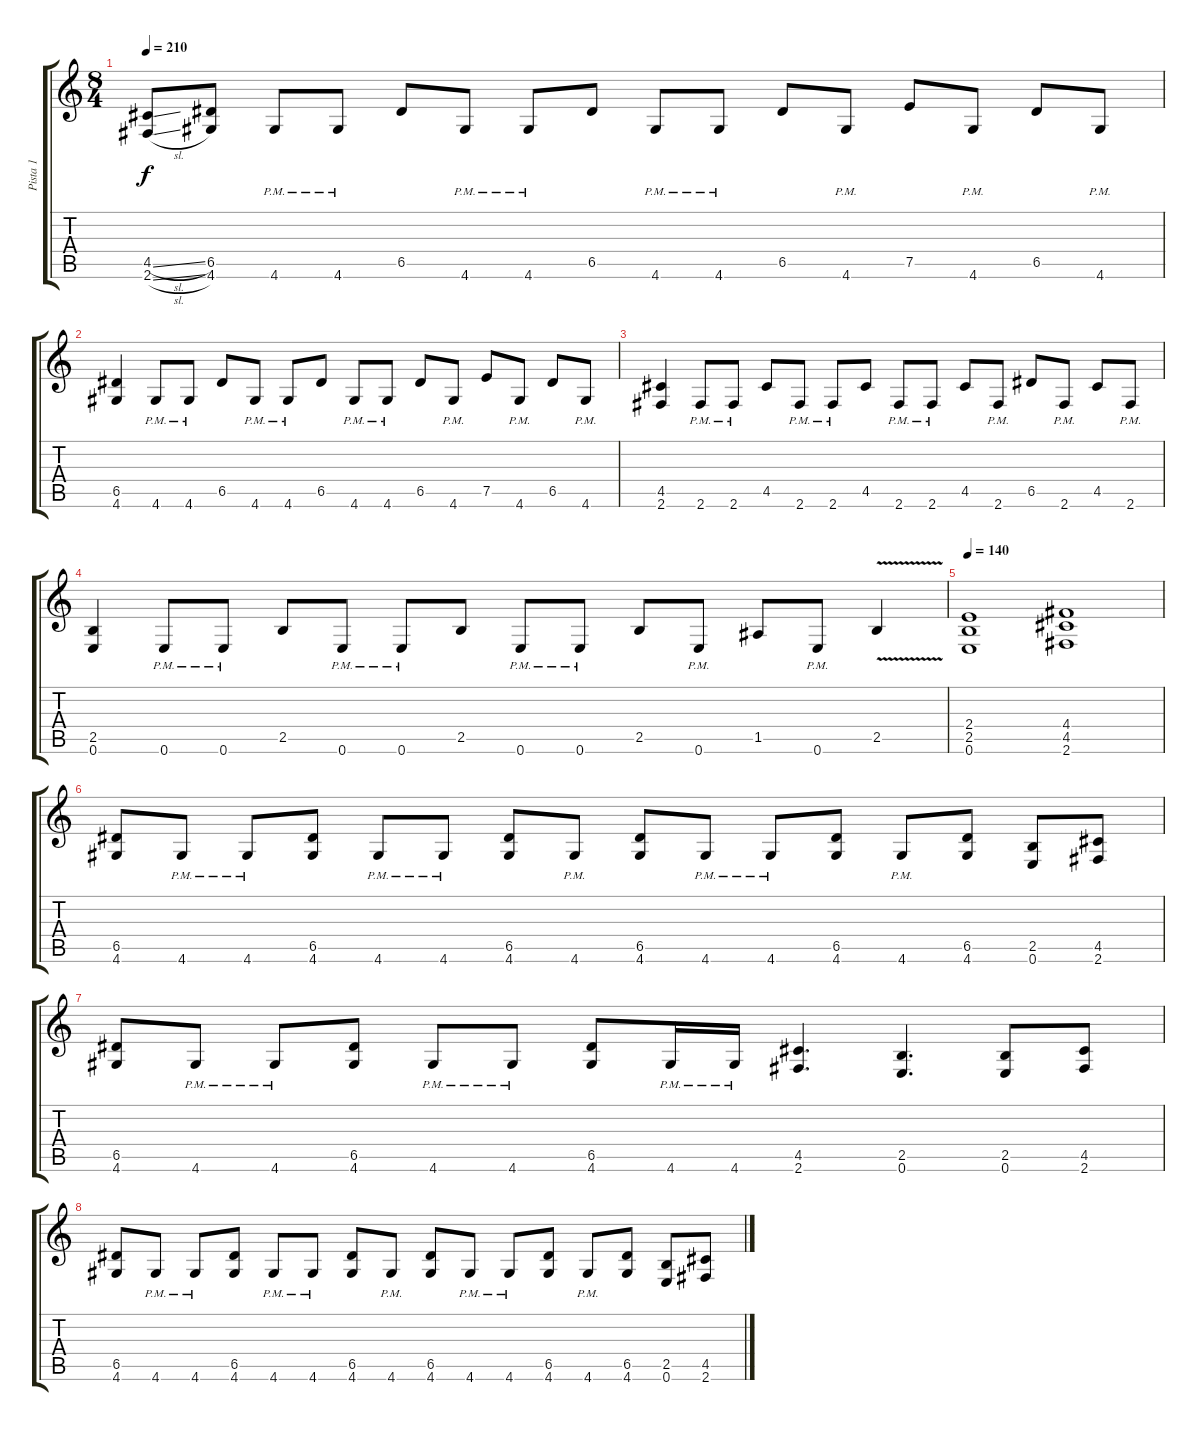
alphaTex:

\track ("Pista 1" "Pista 1") {instrument overdrivenguitar}
\staff {score tabs}
\tuning (E4 B3 G3 D3 A2 E2) {hide}
\ts (8 4)
\tempo 210
\clef g2
\ks c
(4.5{sl} 2.6{sl}).8{dy f} (6.5 4.6).8 4.6{pm}.8 4.6{pm}.8 6.5.8 4.6{pm}.8 4.6{pm}.8 6.5.8 4.6{pm}.8 4.6{pm}.8 6.5.8 4.6{pm}.8 7.5.8 4.6{pm}.8 6.5.8 4.6{pm}.8 |
(6.5 4.6).4 4.6{pm}.8 4.6{pm}.8 6.5.8 4.6{pm}.8 4.6{pm}.8 6.5.8 4.6{pm}.8 4.6{pm}.8 6.5.8 4.6{pm}.8 7.5.8 4.6{pm}.8 6.5.8 4.6{pm}.8 |
(4.5 2.6).4 2.6{pm}.8 2.6{pm}.8 4.5.8 2.6{pm}.8 2.6{pm}.8 4.5.8 2.6{pm}.8 2.6{pm}.8 4.5.8 2.6{pm}.8 6.5.8 2.6{pm}.8 4.5.8 2.6{pm}.8 |
(2.5 0.6).4 0.6{pm}.8 0.6{pm}.8 2.5.8 0.6{pm}.8 0.6{pm}.8 2.5.8 0.6{pm}.8 0.6{pm}.8 2.5.8 0.6{pm}.8 1.5.8 0.6{pm}.8 2.5{v}.4 |
\tempo 140
(2.4 2.5 0.6).1 (4.4 4.5 2.6).1 |
(6.5 4.6).8 4.6{pm}.8 4.6{pm}.8 (6.5 4.6).8 4.6{pm}.8 4.6{pm}.8 (6.5 4.6).8 4.6{pm}.8 (6.5 4.6).8 4.6{pm}.8 4.6{pm}.8 (6.5 4.6).8 4.6{pm}.8 (6.5 4.6).8 (2.5 0.6).8 (4.5 2.6).8 |
(6.5 4.6).8 4.6{pm}.8 4.6{pm}.8 (6.5 4.6).8 4.6{pm}.8 4.6{pm}.8 (6.5 4.6).8 4.6{pm}.16 4.6{pm}.16 (4.5 2.6).4{d} (2.5 0.6).4{d} (2.5 0.6).8 (4.5 2.6).8 |
(6.5 4.6).8 4.6{pm}.8 4.6{pm}.8 (6.5 4.6).8 4.6{pm}.8 4.6{pm}.8 (6.5 4.6).8 4.6{pm}.8 (6.5 4.6).8 4.6{pm}.8 4.6{pm}.8 (6.5 4.6).8 4.6{pm}.8 (6.5 4.6).8 (2.5 0.6).8 (4.5 2.6).8
